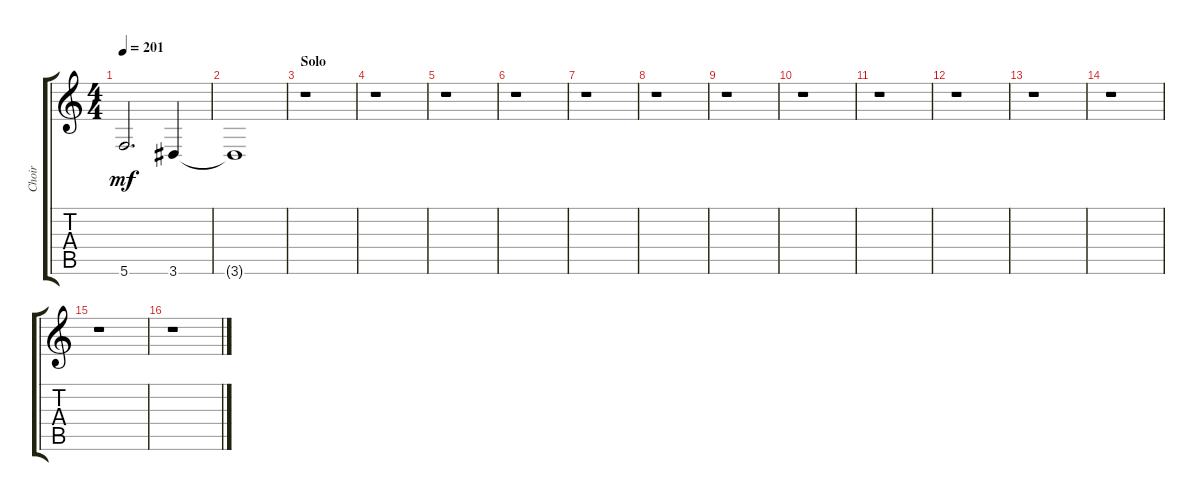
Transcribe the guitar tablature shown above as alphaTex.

\track ("Choir" "Choir") {instrument electricguitarclean}
\staff {score tabs}
\tuning (D4 A3 F3 C3 G2 C2) {hide}
\ts (4 4)
\tempo 201
\clef g2
\ks aminor
5.6{t}.2{d dy mf} 3.6.4 |
3.6{t}.1 |
\section ("" "Solo")
r.1 |
r.1 |
r.1 |
r.1 |
r.1 |
r.1 |
r.1 |
r.1 |
r.1 |
r.1 |
r.1 |
r.1 |
r.1 |
r.1
